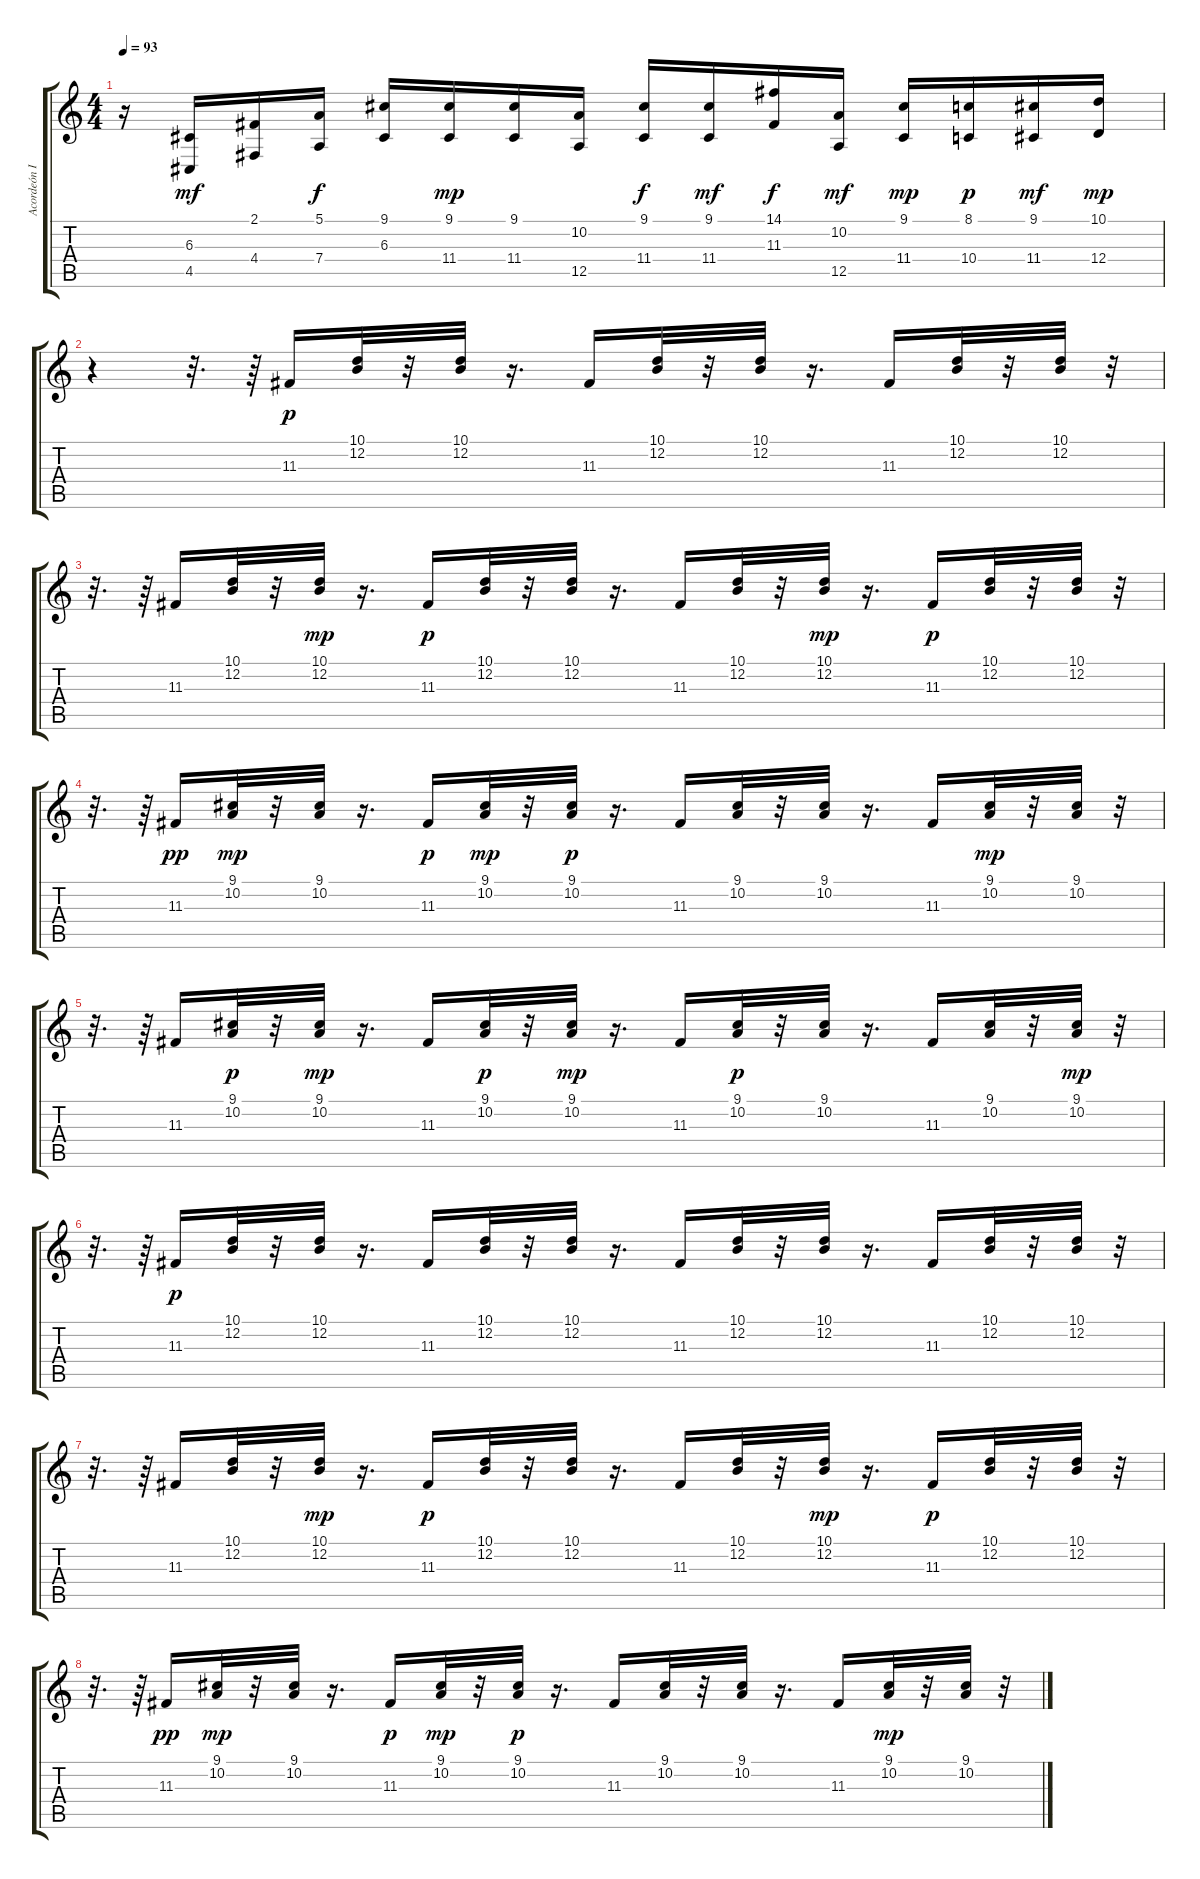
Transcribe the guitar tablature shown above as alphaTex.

\track ("Acordeón II" "Acordeón I") {instrument tangoaccordion}
\staff {score tabs}
\tuning (E4 B3 G3 D3 A2 E2) {hide}
\ts (4 4)
\tempo 93
\clef g2
\ks c
r.16{dy f} (6.3 4.5).16{dy mf} (2.1 4.4).16 (5.1 7.4).16{dy f} (9.1 6.3).16 (9.1 11.4).16{dy mp} (9.1 11.4).16 (10.2 12.5).16 (9.1 11.4).16{dy f} (9.1 11.4).16{dy mf} (14.1 11.3).16{dy f} (10.2 12.5).16{dy mf} (9.1 11.4).16{dy mp} (8.1 10.4).16{dy p} (9.1 11.4).16{dy mf} (10.1 12.4).16{dy mp} |
r.4 r.32{d} r.64 11.3.16{dy p} (10.1 12.2).32 r.32 (10.1 12.2).32 r.16{d} 11.3.16 (10.1 12.2).32 r.32 (10.1 12.2).32 r.16{d} 11.3.16 (10.1 12.2).32 r.32 (10.1 12.2).32 r.32 |
r.32{d} r.64 11.3.16 (10.1 12.2).32 r.32 (10.1 12.2).32{dy mp} r.16{d} 11.3.16{dy p} (10.1 12.2).32 r.32 (10.1 12.2).32 r.16{d} 11.3.16 (10.1 12.2).32 r.32 (10.1 12.2).32{dy mp} r.16{d} 11.3.16{dy p} (10.1 12.2).32 r.32 (10.1 12.2).32 r.32 |
r.32{d} r.64 11.3.16{dy pp} (9.1 10.2).32{dy mp} r.32 (9.1 10.2).32 r.16{d} 11.3.16{dy p} (9.1 10.2).32{dy mp} r.32 (9.1 10.2).32{dy p} r.16{d} 11.3.16 (9.1 10.2).32 r.32 (9.1 10.2).32 r.16{d} 11.3.16 (9.1 10.2).32{dy mp} r.32 (9.1 10.2).32 r.32 |
r.32{d} r.64 11.3.16 (9.1 10.2).32{dy p} r.32 (9.1 10.2).32{dy mp} r.16{d} 11.3.16 (9.1 10.2).32{dy p} r.32 (9.1 10.2).32{dy mp} r.16{d} 11.3.16 (9.1 10.2).32{dy p} r.32 (9.1 10.2).32 r.16{d} 11.3.16 (9.1 10.2).32 r.32 (9.1 10.2).32{dy mp} r.32 |
r.32{d} r.64 11.3.16{dy p} (10.1 12.2).32 r.32 (10.1 12.2).32 r.16{d} 11.3.16 (10.1 12.2).32 r.32 (10.1 12.2).32 r.16{d} 11.3.16 (10.1 12.2).32 r.32 (10.1 12.2).32 r.16{d} 11.3.16 (10.1 12.2).32 r.32 (10.1 12.2).32 r.32 |
r.32{d} r.64 11.3.16 (10.1 12.2).32 r.32 (10.1 12.2).32{dy mp} r.16{d} 11.3.16{dy p} (10.1 12.2).32 r.32 (10.1 12.2).32 r.16{d} 11.3.16 (10.1 12.2).32 r.32 (10.1 12.2).32{dy mp} r.16{d} 11.3.16{dy p} (10.1 12.2).32 r.32 (10.1 12.2).32 r.32 |
r.32{d} r.64 11.3.16{dy pp} (9.1 10.2).32{dy mp} r.32 (9.1 10.2).32 r.16{d} 11.3.16{dy p} (9.1 10.2).32{dy mp} r.32 (9.1 10.2).32{dy p} r.16{d} 11.3.16 (9.1 10.2).32 r.32 (9.1 10.2).32 r.16{d} 11.3.16 (9.1 10.2).32{dy mp} r.32 (9.1 10.2).32 r.32
